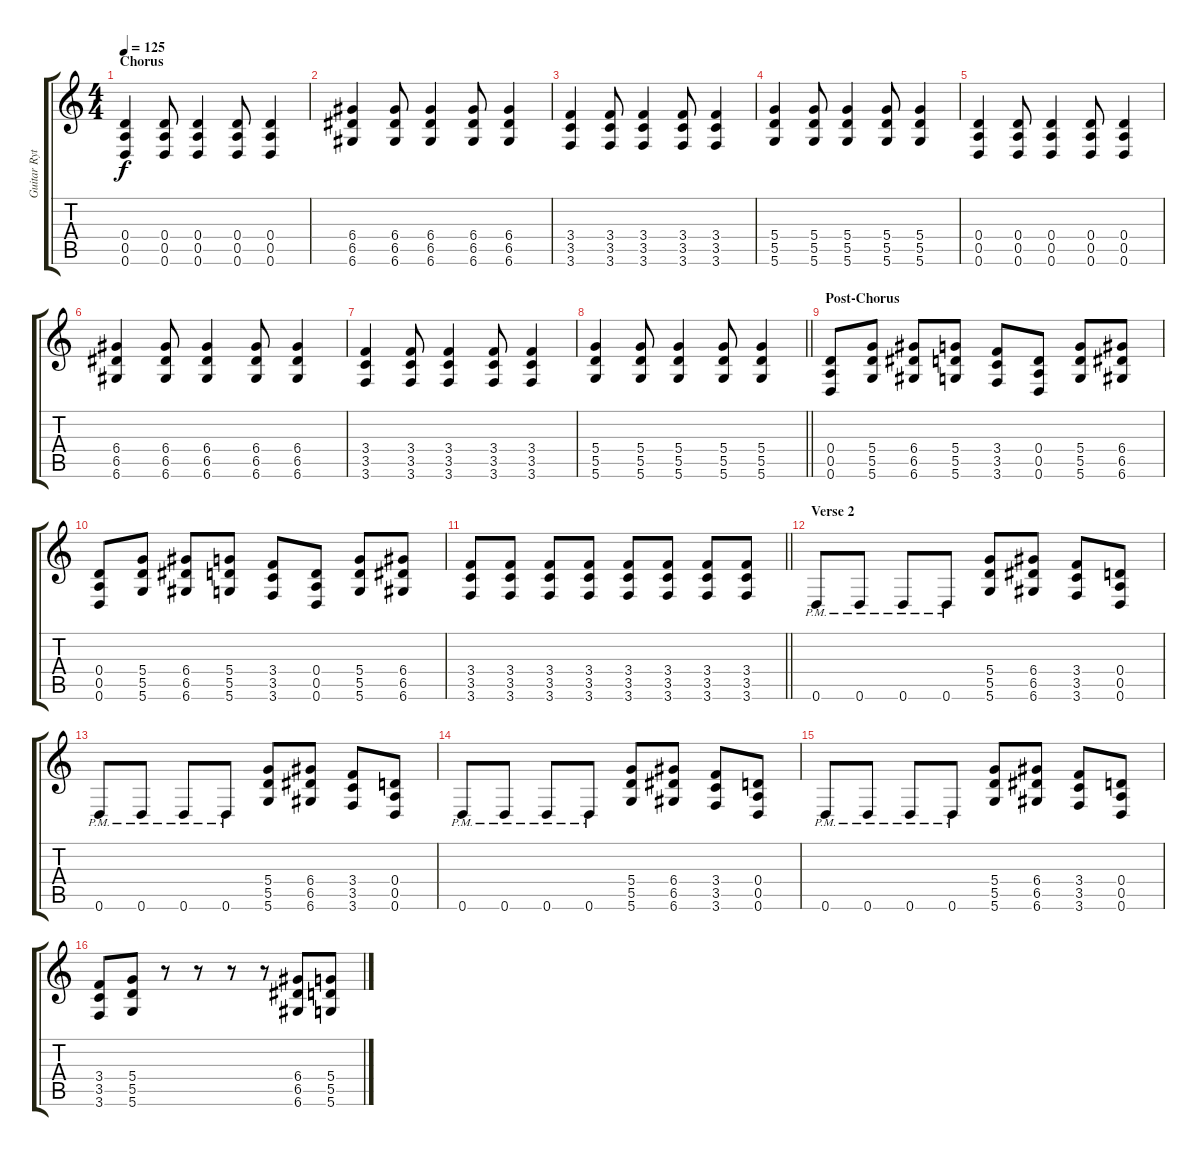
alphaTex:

\track ("Guitar Rythm" "Guitar Ryt") {instrument distortionguitar}
\staff {score tabs}
\tuning (E4 B3 G3 D3 A2 D2) {hide}
\ts (4 4)
\section ("" "Chorus")
\tempo 125
\clef g2
\ks c
(0.4 0.5 0.6).4{dy f} (0.4 0.5 0.6).8 (0.4 0.5 0.6).4 (0.4 0.5 0.6).8 (0.4 0.5 0.6).4 |
(6.4 6.5 6.6).4 (6.4 6.5 6.6).8 (6.4 6.5 6.6).4 (6.4 6.5 6.6).8 (6.4 6.5 6.6).4 |
(3.4 3.5 3.6).4 (3.4 3.5 3.6).8 (3.4 3.5 3.6).4 (3.4 3.5 3.6).8 (3.4 3.5 3.6).4 |
(5.4 5.5 5.6).4 (5.4 5.5 5.6).8 (5.4 5.5 5.6).4 (5.4 5.5 5.6).8 (5.4 5.5 5.6).4 |
(0.4 0.5 0.6).4 (0.4 0.5 0.6).8 (0.4 0.5 0.6).4 (0.4 0.5 0.6).8 (0.4 0.5 0.6).4 |
(6.4 6.5 6.6).4 (6.4 6.5 6.6).8 (6.4 6.5 6.6).4 (6.4 6.5 6.6).8 (6.4 6.5 6.6).4 |
(3.4 3.5 3.6).4 (3.4 3.5 3.6).8 (3.4 3.5 3.6).4 (3.4 3.5 3.6).8 (3.4 3.5 3.6).4 |
\barLineRight lightlight
(5.4 5.5 5.6).4 (5.4 5.5 5.6).8 (5.4 5.5 5.6).4 (5.4 5.5 5.6).8 (5.4 5.5 5.6).4 |
\section ("" "Post-Chorus")
(0.4 0.5 0.6).8 (5.4 5.5 5.6).8 (6.4 6.5 6.6).8 (5.4 5.5 5.6).8 (3.4 3.5 3.6).8 (0.4 0.5 0.6).8 (5.4 5.5 5.6).8 (6.4 6.5 6.6).8 |
(0.4 0.5 0.6).8 (5.4 5.5 5.6).8 (6.4 6.5 6.6).8 (5.4 5.5 5.6).8 (3.4 3.5 3.6).8 (0.4 0.5 0.6).8 (5.4 5.5 5.6).8 (6.4 6.5 6.6).8 |
\barLineRight lightlight
(3.4 3.5 3.6).8 (3.4 3.5 3.6).8 (3.4 3.5 3.6).8 (3.4 3.5 3.6).8 (3.4 3.5 3.6).8 (3.4 3.5 3.6).8 (3.4 3.5 3.6).8 (3.4 3.5 3.6).8 |
\section ("" "Verse 2")
0.6{pm}.8 0.6{pm}.8 0.6{pm}.8 0.6{pm}.8 (5.4 5.5 5.6).8 (6.4 6.5 6.6).8 (3.4 3.5 3.6).8 (0.4 0.5 0.6).8 |
0.6{pm}.8 0.6{pm}.8 0.6{pm}.8 0.6{pm}.8 (5.4 5.5 5.6).8 (6.4 6.5 6.6).8 (3.4 3.5 3.6).8 (0.4 0.5 0.6).8 |
0.6{pm}.8 0.6{pm}.8 0.6{pm}.8 0.6{pm}.8 (5.4 5.5 5.6).8 (6.4 6.5 6.6).8 (3.4 3.5 3.6).8 (0.4 0.5 0.6).8 |
0.6{pm}.8 0.6{pm}.8 0.6{pm}.8 0.6{pm}.8 (5.4 5.5 5.6).8 (6.4 6.5 6.6).8 (3.4 3.5 3.6).8 (0.4 0.5 0.6).8 |
(3.4 3.5 3.6).8 (5.4 5.5 5.6).8 r.8 r.8 r.8 r.8 (6.4 6.5 6.6).8 (5.4 5.5 5.6).8
